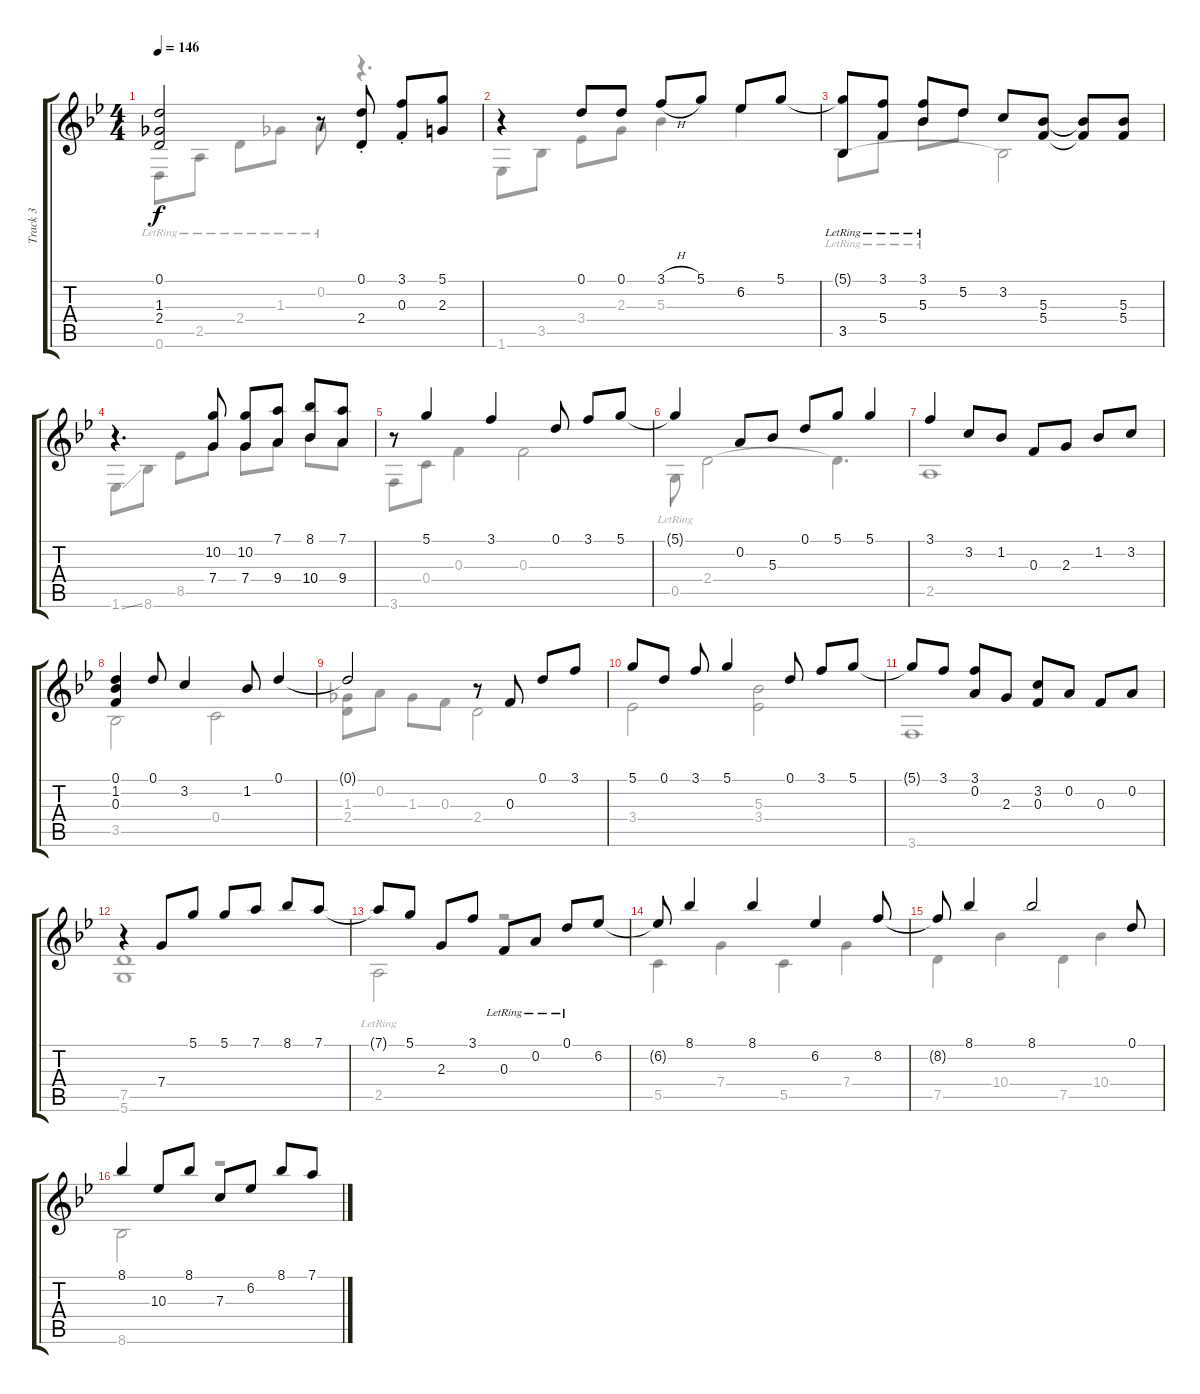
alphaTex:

\track ("Track 3" "Track 3") {solo instrument acousticguitarsteel}
\staff {score tabs}
\tuning (D4 A3 F3 C3 G2 D2) {hide}
\voice
\ts (4 4)
\tempo 146
\clef g2
\ks bb
(0.1{t} 1.3{t} 2.4{t}).2{dy f} r.8 (0.1{st} 2.4{st}).8 (3.1{st} 0.3{st}).8 (5.1 2.3).8 |
r.4 0.1.8 0.1.8 3.1{h}.8 5.1.8 6.2.8 5.1.8 |
(5.1{t} 3.5{lr}).8 (3.1 5.4{lr}).8 (3.1 5.3{lr}).8 5.2.8 3.2.8 (5.3 5.4).8 (5.3{t} 5.4{t}).8 (5.3 5.4).8 |
r.4{d} (10.2 7.4).8 (10.2 7.4).8 (7.1 9.4).8 (8.1 10.4).8 (7.1 9.4).8 |
r.8 5.1.4 3.1.4 0.1.8 3.1.8 5.1.8 |
5.1{t}.4 0.2.8 5.3.8 0.1.8 5.1.8 5.1.4 |
3.1.4 3.2.8 1.2.8 0.3.8 2.3.8 1.2.8 3.2.8 |
(0.1 1.2 0.3).4 0.1.8 3.2.4 1.2.8 0.1.4 |
0.1{t}.2 r.8 0.3.8 0.1.8 3.1.8 |
5.1.8 0.1.8 3.1.8 5.1.4 0.1.8 3.1.8 5.1.8 |
5.1{t}.8 3.1.8 (3.1 0.2).8 2.3.8 (3.2 0.3).8 0.2.8 0.3.8 0.2.8 |
r.4 7.4.8 5.1.8 5.1.8 7.1.8 8.1.8 7.1.8 |
7.1{t}.8 5.1.8 2.3.8 3.1.8 0.3{lr}.8 0.2{lr}.8 0.1{lr}.8 6.2.8 |
6.2{t}.8 8.1.4 8.1.4 6.2.4 8.2.8 |
8.2{t}.8 8.1.4 8.1.2 0.1.8 |
8.1.4 10.3.8 8.1.8 7.3.8 6.2.8 8.1.8 7.1.8
\voice
\clef g2
\ottava regular
\simile none
\ks bb
0.6{lr}.8{dy f} 2.5{lr}.8 2.4{lr}.8 1.3{lr}.8 0.2{lr}.8 r.4{d} |
1.6.8 3.5.8 3.4.8 2.3.8 5.3.4 6.2.4 |
3.5{lr}.8 5.4{lr}.8 5.3{lr}.8 5.2.8 3.5{t}.2 |
1.6{ss}.8 8.6.8 8.5.8 7.4.8 7.4.8 9.4.8 10.4.8 9.4.8 |
3.6.8 0.4.8 0.3.4 0.3.2 |
0.5{lr}.8 2.4.2 2.4{t}.4{d} |
2.5.1 |
3.5.2 0.4.2 |
(1.3 2.4).8 0.2.8 1.3.8 0.3.8 2.4.2 |
3.4.2 (5.3 3.4).2 |
3.6.1 |
(7.5 5.6).1 |
2.5{lr}.2 r.2 |
5.5.4 7.4.4 5.5.4 7.4.4 |
7.5.4 10.4.4 7.5.4 10.4.4 |
8.6.2 r.2
